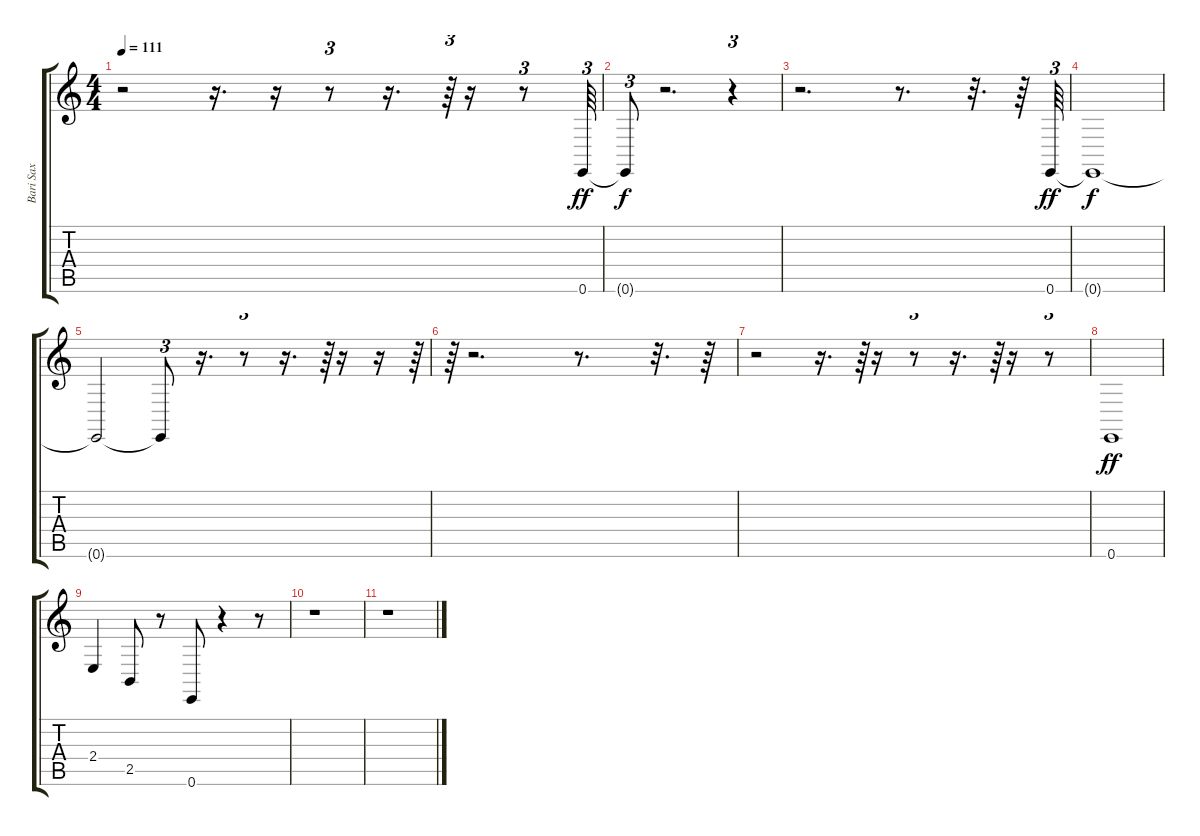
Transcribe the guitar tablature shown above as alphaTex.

\track ("Bari Sax" "Bari Sax") {instrument baritonesax}
\staff {score tabs}
\tuning (E4 B3 G3 D3 A2 E2) {hide}
\ts (4 4)
\tempo 111
\clef g2
\ks c
r.2{dy f} r.16{d} r.16 r.8{tu (3 2)} r.16{d} r.64{tu (3 2)} r.16 r.8{tu (3 2)} 0.6.64{tu (3 2) dy ff} |
0.6{t}.8{tu (3 2) dy f} r.2{d} r.4{tu (3 2)} |
r.2{d} r.8{d} r.32{d} r.64 0.6.64{tu (3 2) dy ff} |
0.6{t}.1{dy f} |
0.6{t}.2 0.6{t}.8{tu (3 2)} r.16{d} r.8{tu (3 2)} r.16{d} r.64{tu (3 2)} r.16 r.16 r.64{tu (3 2)} |
r.64{tu (3 2)} r.2{d} r.8{d} r.32{d} r.64 |
r.2 r.16{d} r.64{tu (3 2)} r.16 r.8{tu (3 2)} r.16{d} r.64{tu (3 2)} r.16 r.8{tu (3 2)} |
0.6.1{dy ff} |
2.4.4{volume 14} 2.5.8 r.8 0.6.8 r.4 r.8 |
r.1 |
r.1
